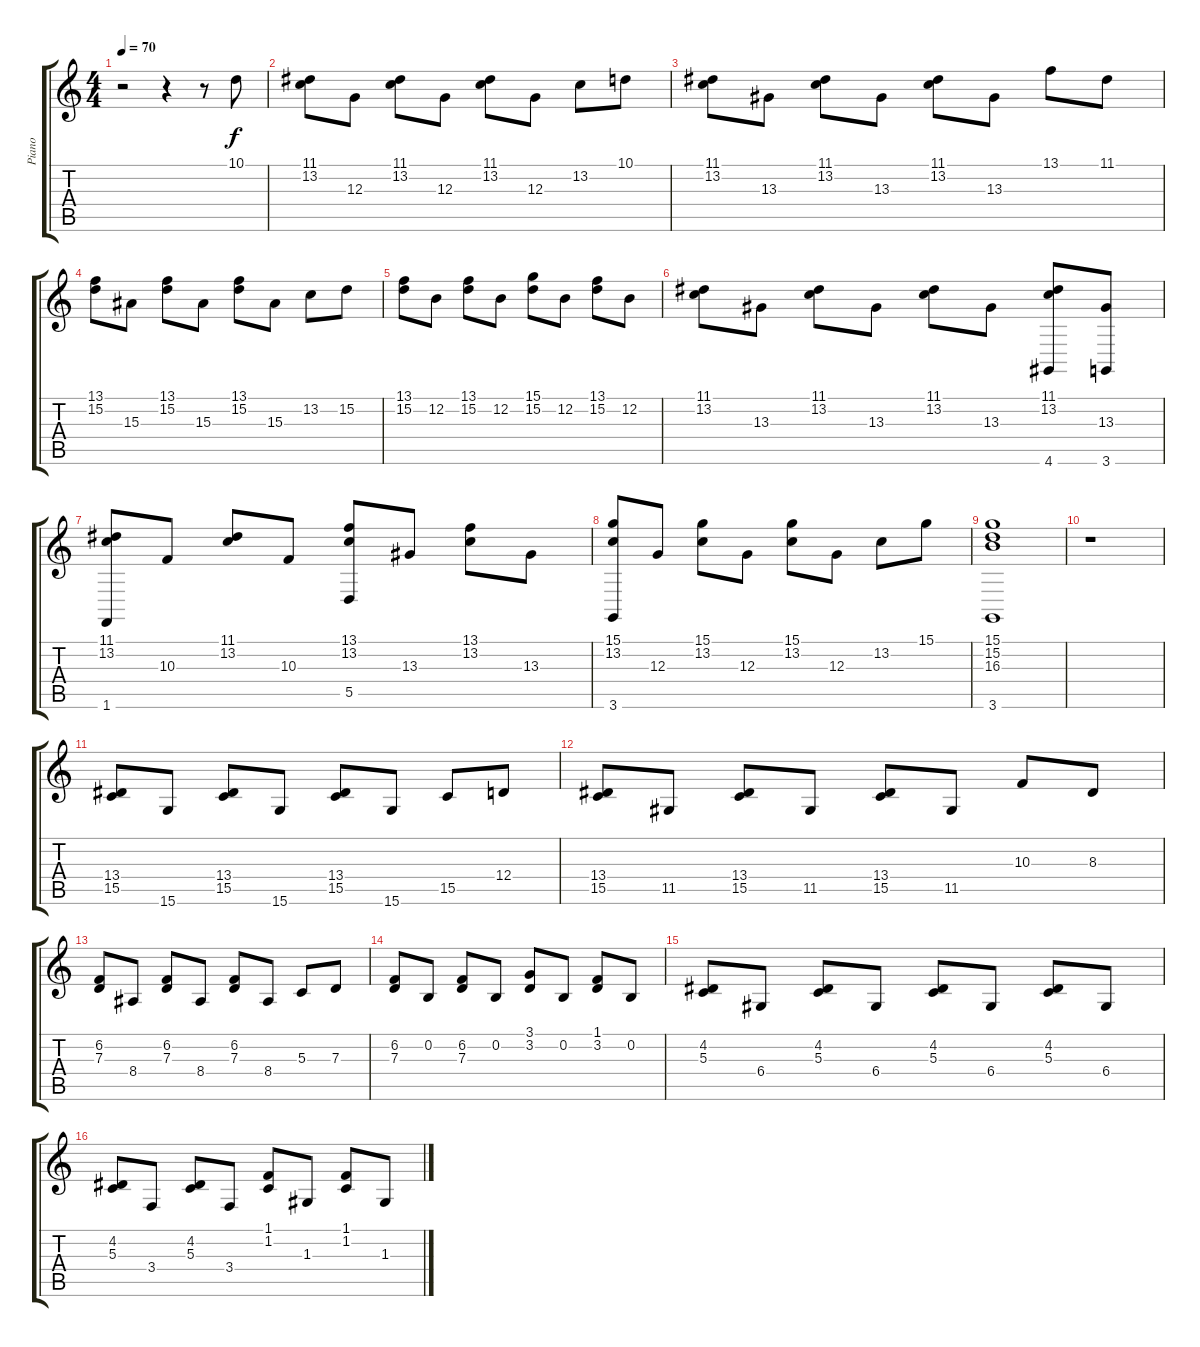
\track ("Piano" "Piano") {instrument acousticgrandpiano}
\staff {score tabs}
\tuning (E4 B3 G3 D3 A2 E2) {hide}
\ts (4 4)
\tempo 70
\clef g2
\ks c
r.2{dy f instrument acousticgrandpiano} r.4 r.8 10.1.8 |
(11.1 13.2).8 12.3.8 (11.1 13.2).8 12.3.8 (11.1 13.2).8 12.3.8 13.2.8 10.1.8 |
(11.1 13.2).8 13.3.8 (11.1 13.2).8 13.3.8 (11.1 13.2).8 13.3.8 13.1.8 11.1.8 |
(13.1 15.2).8 15.3.8 (13.1 15.2).8 15.3.8 (13.1 15.2).8 15.3.8 13.2.8 15.2.8 |
(13.1 15.2).8 12.2.8 (13.1 15.2).8 12.2.8 (15.1 15.2).8 12.2.8 (13.1 15.2).8 12.2.8 |
(11.1 13.2).8 13.3.8 (11.1 13.2).8 13.3.8 (11.1 13.2).8 13.3.8 (11.1 13.2 4.6).8 (13.3 3.6).8 |
(11.1 13.2 1.6).8 10.3.8 (11.1 13.2).8 10.3.8 (13.1 13.2 5.5).8 13.3.8 (13.1 13.2).8 13.3.8 |
(15.1 13.2 3.6).8 12.3.8 (15.1 13.2).8 12.3.8 (15.1 13.2).8 12.3.8 13.2.8 15.1.8 |
(15.1 15.2 16.3 3.6).1 |
r.1 |
(13.4 15.5).8 15.6.8 (13.4 15.5).8 15.6.8 (13.4 15.5).8 15.6.8 15.5.8 12.4.8 |
(13.4 15.5).8 11.5.8 (13.4 15.5).8 11.5.8 (13.4 15.5).8 11.5.8 10.3.8 8.3.8 |
(6.2 7.3).8 8.4.8 (6.2 7.3).8 8.4.8 (6.2 7.3).8 8.4.8 5.3.8 7.3.8 |
(6.2 7.3).8 0.2.8 (6.2 7.3).8 0.2.8 (3.1 3.2).8 0.2.8 (1.1 3.2).8 0.2.8 |
(4.2 5.3).8 6.4.8 (4.2 5.3).8 6.4.8 (4.2 5.3).8 6.4.8 (4.2 5.3).8 6.4.8 |
(4.2 5.3).8 3.4.8 (4.2 5.3).8 3.4.8 (1.1 1.2).8 1.3.8 (1.1 1.2).8 1.3.8
